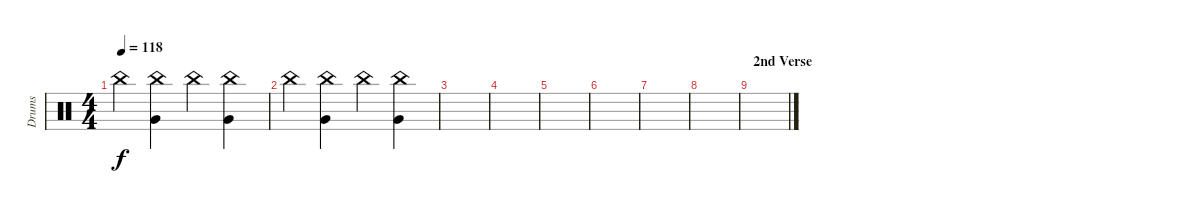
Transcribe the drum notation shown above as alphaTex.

\track ("Drums" "Drums") {instrument percussion}
\staff {score}
\articulation defaults
\ts (4 4)
\tempo 118
\clef neutral
\ks c "China (hit)".4{dy f}
("China (hit)" "Very Low Tom (hit)").4 "China (hit)".4 ("China (hit)" "Very Low Tom (hit)").4 |
"China (hit)".4 ("China (hit)" "Very Low Tom (hit)").4 "China (hit)".4 ("China (hit)" "Very Low Tom (hit)").4 |
|
|
|
|
|
|
\section ("" "2nd Verse")
